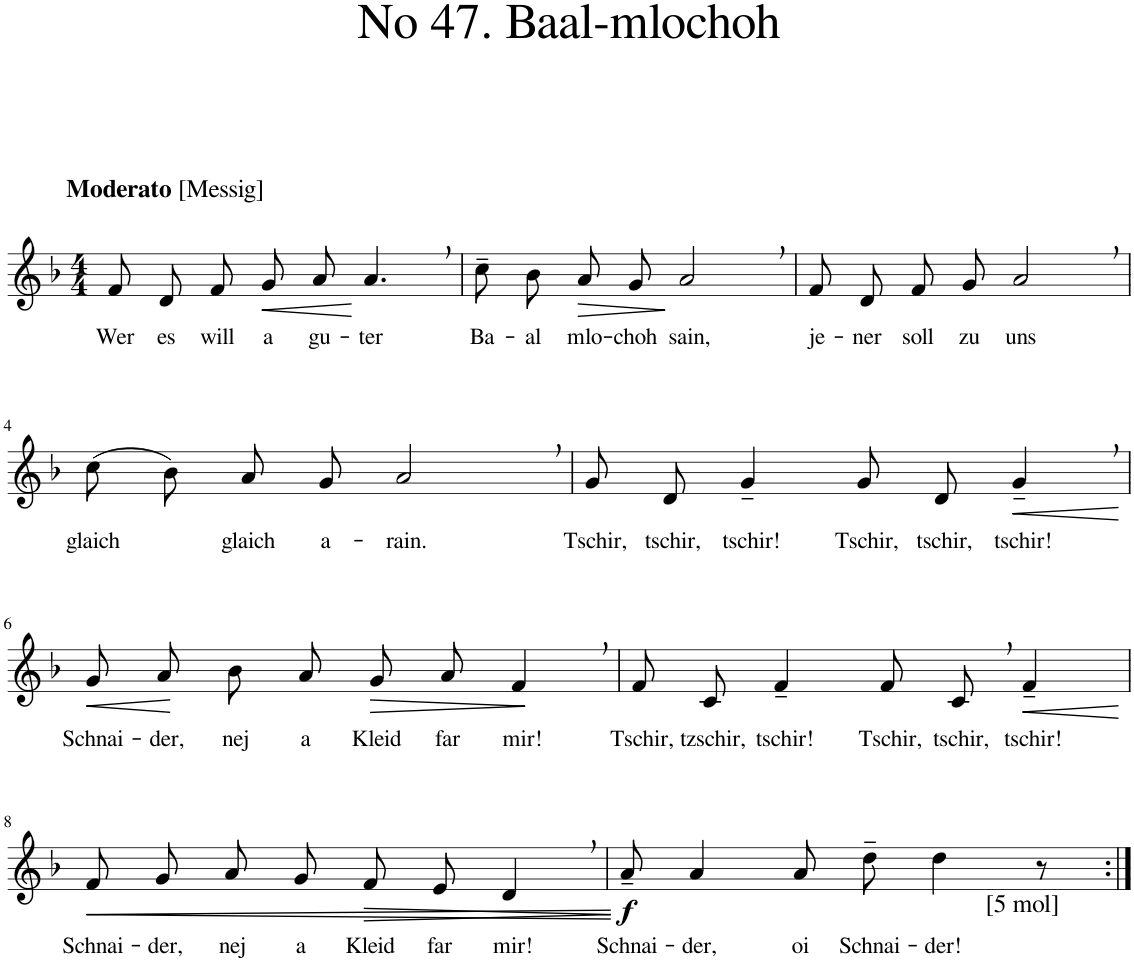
**kern	**text	**dynam
*part1	*part1	*part1
*staff1	*staff1	*staff1
*I"Klavier	*	*
*I'Klav.	*	*
*clefG2	*	*
*k[b-]	*	*
*M4/4	*	*
=1	=1	=1
!LO:TX:a:B:t=Moderato	!	!
!LO:TX:a:t=[Messig]	!	!
!	!LO:LY:b	!
8f/L	Wer	.
!	!LO:LY:b	!
8d/J	es	.
!	!LO:LY:b	!
8f/L	will	.
!	!LO:LY:b	!LO:HP:b
8g/J	a	<
!	!LO:LY:b	!
8a/	gu-	.
!	!LO:LY:b	!
4.a,/	-ter	.
.	.	[
=2	=2	=2
!	!LO:LY:b	!
8cc~\L	Ba-	.
!	!LO:LY:b	!
8b-\J	-al	.
!	!LO:LY:b	!LO:HP:b
8a/L	mlo-	>
!	!LO:LY:b	!
8g/J	-choh	.
!	!LO:LY:b	!
2a,/	sain,	.
.	.	]
=3	=3	=3
!	!LO:LY:b	!
8f/L	je-	.
!	!LO:LY:b	!
8d/J	-ner	.
!	!LO:LY:b	!
8f/L	soll	.
!	!LO:LY:b	!
8g/J	zu	.
!	!LO:LY:b	!
2a,/	uns	.
!!LO:LB:g=z
=4	=4	=4
!	!LO:LY:b	!
(8cc\L	glaich	.
8b-\J)	.	.
!	!LO:LY:b	!
8a/L	glaich	.
!	!LO:LY:b	!
8g/J	a-	.
!	!LO:LY:b	!
2a,/	-rain.	.
=5	=5	=5
!	!LO:LY:b	!
8g/L	Tschir,	.
!	!LO:LY:b	!
8d/J	tschir,	.
!	!LO:LY:b	!
4g~/	tschir!	.
!	!LO:LY:b	!
8g/L	Tschir,	.
!	!LO:LY:b	!
8d/J	tschir,	.
!	!LO:LY:b	!LO:HP:b
4g~,/	tschir!	<
.	.	[
!!LO:LB:g=z
=6	=6	=6
!	!LO:LY:b	!LO:HP:b
8g/L	Schnai-	<
!	!LO:LY:b	!
8a/J	-der,	.
!	!LO:LY:b	!
8b-/L	nej	.
!	!LO:LY:b	!
8a/J	a	.
!	!LO:LY:b	!LO:HP:b
8g/L	Kleid	>
!	!LO:LY:b	!
8a/J	far	.
!	!LO:LY:b	!
4f,/	mir!	.
.	.	[ ]
=7	=7	=7
!	!LO:LY:b	!
8f/L	Tschir,	.
!	!LO:LY:b	!
8c/J	tzschir,	.
!	!LO:LY:b	!
4f~/	tschir!	.
!	!LO:LY:b	!
8f/L	Tschir,	.
!	!LO:LY:b	!
8c,/J	tschir,	.
!	!LO:LY:b	!LO:HP:b
4f~/	tschir!	<
.	.	[
!!LO:LB:g=z
=8	=8	=8
!	!LO:LY:b	!LO:HP:b
8f/L	Schnai-	<
!	!LO:LY:b	!
8g/J	-der,	.
!	!LO:LY:b	!
8a/L	nej	.
!	!LO:LY:b	!
8g/J	a	.
!	!LO:LY:b	!LO:HP:b
8f/L	Kleid	>
!	!LO:LY:b	!
8e/J	far	.
!	!LO:LY:b	!
4d,/	mir!	.
.	.	[ ]
=9	=9	=9
!	!LO:LY:b	!LO:DY:b
8a~/	Schnai-	f
!	!LO:LY:b	!
4a/	-der,	.
!	!LO:LY:b	!
8a/	oi	.
!	!LO:LY:b	!
8dd~\	Schnai-	.
!LO:TX:b:t=[5 mol]	!	!
!	!LO:LY:b	!
4dd\	-der!	.
8r	.	.
=:|!	=:|!	=:|!
*-	*-	*-
